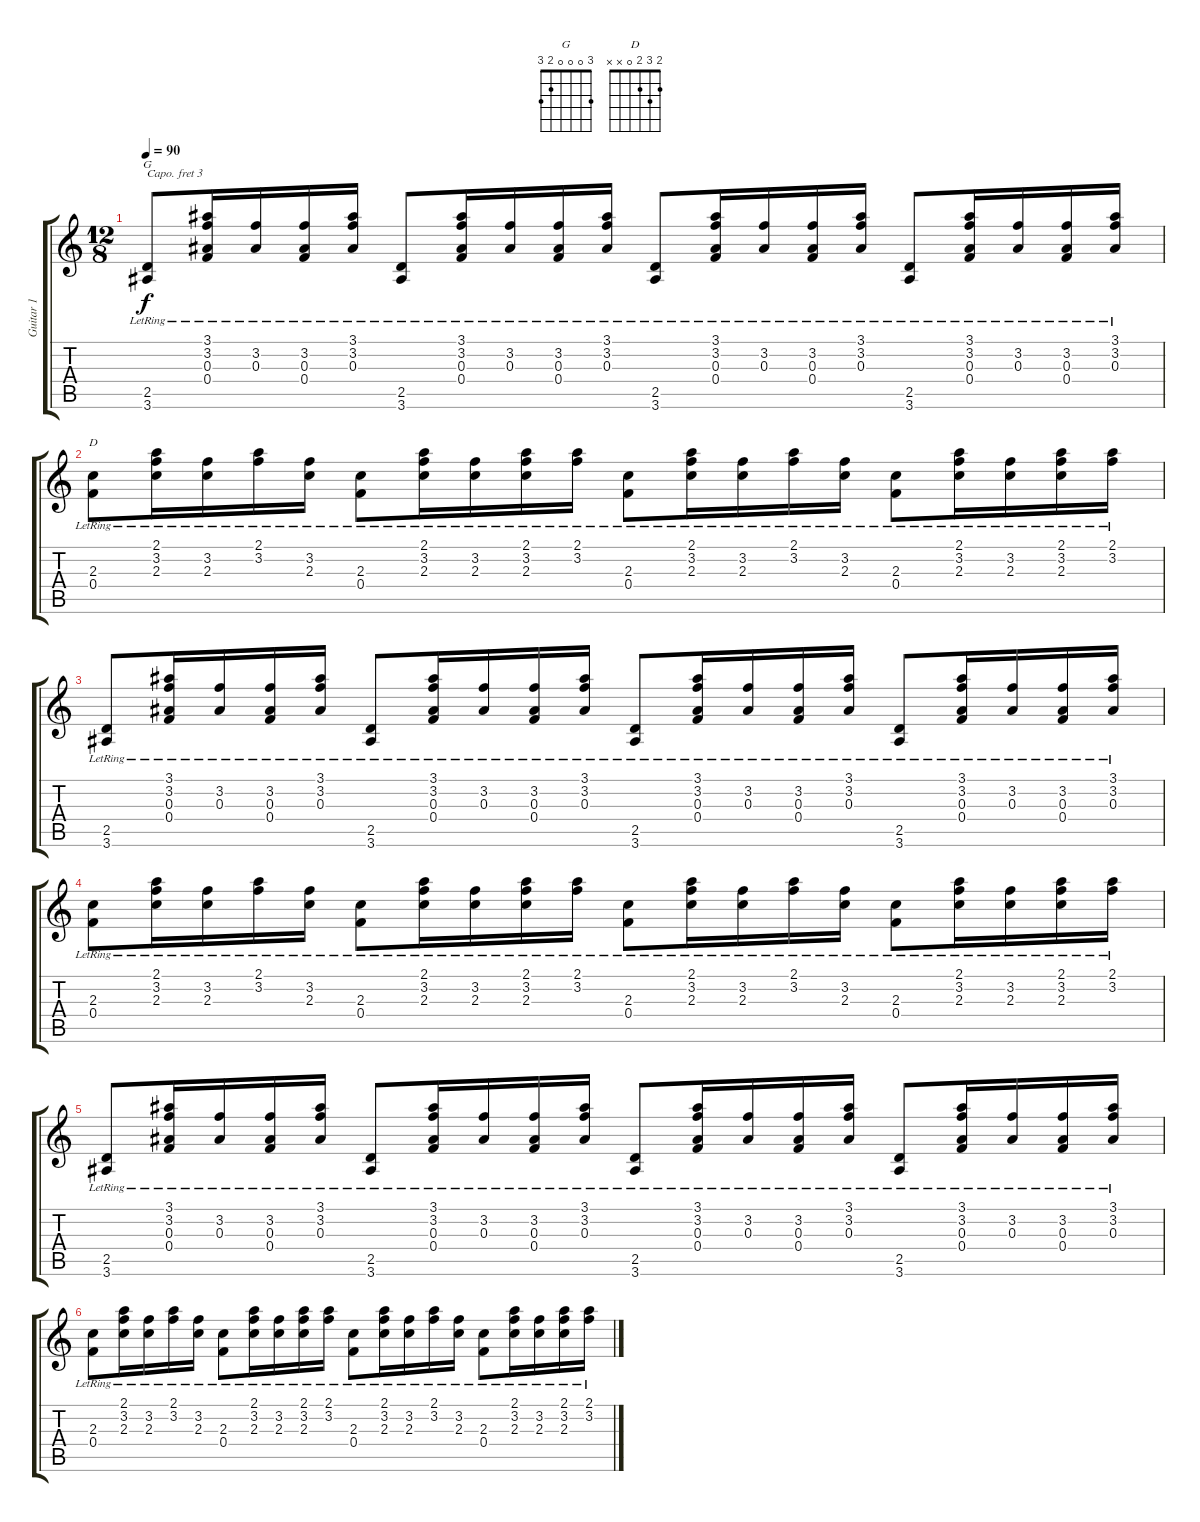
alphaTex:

\track ("Guitar 1" "Guitar 1") {instrument acousticguitarsteel}
\staff {score tabs}
\capo 3
\tuning (E4 B3 G3 D3 A2 E2) {hide}
\chord ("G" 3 0 0 0 2 3)
\chord ("D" 2 3 2 0 x x)
\ts (12 8)
\tempo 90
\clef g2
\ks c
(2.5{lr} 3.6{lr}).8{ch "G" dy f} (3.1{lr} 3.2{lr} 0.3{lr} 0.4{lr}).16 (3.2{lr} 0.3{lr}).16 (3.2{lr} 0.3{lr} 0.4{lr}).16 (3.1{lr} 3.2{lr} 0.3{lr}).16 (2.5{lr} 3.6{lr}).8 (3.1{lr} 3.2{lr} 0.3{lr} 0.4{lr}).16 (3.2{lr} 0.3{lr}).16 (3.2{lr} 0.3{lr} 0.4{lr}).16 (3.1{lr} 3.2{lr} 0.3{lr}).16 (2.5{lr} 3.6{lr}).8 (3.1{lr} 3.2{lr} 0.3{lr} 0.4{lr}).16 (3.2{lr} 0.3{lr}).16 (3.2{lr} 0.3{lr} 0.4{lr}).16 (3.1{lr} 3.2{lr} 0.3{lr}).16 (2.5{lr} 3.6{lr}).8 (3.1{lr} 3.2{lr} 0.3{lr} 0.4{lr}).16 (3.2{lr} 0.3{lr}).16 (3.2{lr} 0.3{lr} 0.4{lr}).16 (3.1{lr} 3.2{lr} 0.3{lr}).16 |
(2.3{lr} 0.4{lr}).8{ch "D"} (2.1{lr} 3.2{lr} 2.3{lr}).16 (3.2{lr} 2.3{lr}).16 (2.1{lr} 3.2{lr}).16 (3.2{lr} 2.3{lr}).16 (2.3{lr} 0.4{lr}).8 (2.1{lr} 3.2{lr} 2.3{lr}).16 (3.2{lr} 2.3{lr}).16 (2.1{lr} 3.2{lr} 2.3{lr}).16 (2.1{lr} 3.2{lr}).16 (2.3{lr} 0.4{lr}).8 (2.1{lr} 3.2{lr} 2.3{lr}).16 (3.2{lr} 2.3{lr}).16 (2.1{lr} 3.2{lr}).16 (3.2{lr} 2.3{lr}).16 (2.3{lr} 0.4{lr}).8 (2.1{lr} 3.2{lr} 2.3{lr}).16 (3.2{lr} 2.3{lr}).16 (2.1{lr} 3.2{lr} 2.3{lr}).16 (2.1{lr} 3.2{lr}).16 |
(2.5{lr} 3.6{lr}).8 (3.1{lr} 3.2{lr} 0.3{lr} 0.4{lr}).16 (3.2{lr} 0.3{lr}).16 (3.2{lr} 0.3{lr} 0.4{lr}).16 (3.1{lr} 3.2{lr} 0.3{lr}).16 (2.5{lr} 3.6{lr}).8 (3.1{lr} 3.2{lr} 0.3{lr} 0.4{lr}).16 (3.2{lr} 0.3{lr}).16 (3.2{lr} 0.3{lr} 0.4{lr}).16 (3.1{lr} 3.2{lr} 0.3{lr}).16 (2.5{lr} 3.6{lr}).8 (3.1{lr} 3.2{lr} 0.3{lr} 0.4{lr}).16 (3.2{lr} 0.3{lr}).16 (3.2{lr} 0.3{lr} 0.4{lr}).16 (3.1{lr} 3.2{lr} 0.3{lr}).16 (2.5{lr} 3.6{lr}).8 (3.1{lr} 3.2{lr} 0.3{lr} 0.4{lr}).16 (3.2{lr} 0.3{lr}).16 (3.2{lr} 0.3{lr} 0.4{lr}).16 (3.1{lr} 3.2{lr} 0.3{lr}).16 |
(2.3{lr} 0.4{lr}).8 (2.1{lr} 3.2{lr} 2.3{lr}).16 (3.2{lr} 2.3{lr}).16 (2.1{lr} 3.2{lr}).16 (3.2{lr} 2.3{lr}).16 (2.3{lr} 0.4{lr}).8 (2.1{lr} 3.2{lr} 2.3{lr}).16 (3.2{lr} 2.3{lr}).16 (2.1{lr} 3.2{lr} 2.3{lr}).16 (2.1{lr} 3.2{lr}).16 (2.3{lr} 0.4{lr}).8 (2.1{lr} 3.2{lr} 2.3{lr}).16 (3.2{lr} 2.3{lr}).16 (2.1{lr} 3.2{lr}).16 (3.2{lr} 2.3{lr}).16 (2.3{lr} 0.4{lr}).8 (2.1{lr} 3.2{lr} 2.3{lr}).16 (3.2{lr} 2.3{lr}).16 (2.1{lr} 3.2{lr} 2.3{lr}).16 (2.1{lr} 3.2{lr}).16 |
(2.5{lr} 3.6{lr}).8 (3.1{lr} 3.2{lr} 0.3{lr} 0.4{lr}).16 (3.2{lr} 0.3{lr}).16 (3.2{lr} 0.3{lr} 0.4{lr}).16 (3.1{lr} 3.2{lr} 0.3{lr}).16 (2.5{lr} 3.6{lr}).8 (3.1{lr} 3.2{lr} 0.3{lr} 0.4{lr}).16 (3.2{lr} 0.3{lr}).16 (3.2{lr} 0.3{lr} 0.4{lr}).16 (3.1{lr} 3.2{lr} 0.3{lr}).16 (2.5{lr} 3.6{lr}).8 (3.1{lr} 3.2{lr} 0.3{lr} 0.4{lr}).16 (3.2{lr} 0.3{lr}).16 (3.2{lr} 0.3{lr} 0.4{lr}).16 (3.1{lr} 3.2{lr} 0.3{lr}).16 (2.5{lr} 3.6{lr}).8 (3.1{lr} 3.2{lr} 0.3{lr} 0.4{lr}).16 (3.2{lr} 0.3{lr}).16 (3.2{lr} 0.3{lr} 0.4{lr}).16 (3.1{lr} 3.2{lr} 0.3{lr}).16 |
(2.3{lr} 0.4{lr}).8 (2.1{lr} 3.2{lr} 2.3{lr}).16 (3.2{lr} 2.3{lr}).16 (2.1{lr} 3.2{lr}).16 (3.2{lr} 2.3{lr}).16 (2.3{lr} 0.4{lr}).8 (2.1{lr} 3.2{lr} 2.3{lr}).16 (3.2{lr} 2.3{lr}).16 (2.1{lr} 3.2{lr} 2.3{lr}).16 (2.1{lr} 3.2{lr}).16 (2.3{lr} 0.4{lr}).8 (2.1{lr} 3.2{lr} 2.3{lr}).16 (3.2{lr} 2.3{lr}).16 (2.1{lr} 3.2{lr}).16 (3.2{lr} 2.3{lr}).16 (2.3{lr} 0.4{lr}).8 (2.1{lr} 3.2{lr} 2.3{lr}).16 (3.2{lr} 2.3{lr}).16 (2.1{lr} 3.2{lr} 2.3{lr}).16 (2.1{lr} 3.2{lr}).16
